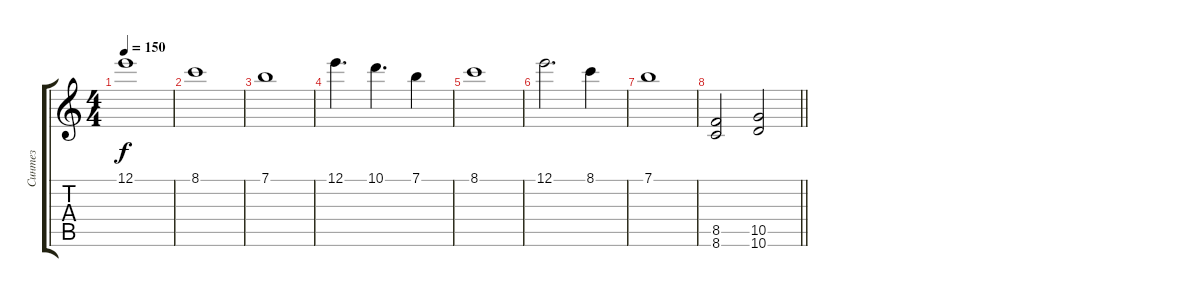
\track ("Синтез" "Синтез") {instrument distortionguitar}
\staff {score tabs}
\tuning (E4 B3 G3 D3 A2 E2) {hide}
\ts (4 4)
\tempo 150
\clef g2
\ks c
12.1.1{dy f} |
8.1.1 |
7.1.1 |
12.1.4{d} 10.1.4{d} 7.1.4 |
8.1.1 |
12.1.2{d} 8.1.4 |
7.1.1 |
\barLineRight lightlight
(8.5 8.6).2 (10.5 10.6).2
